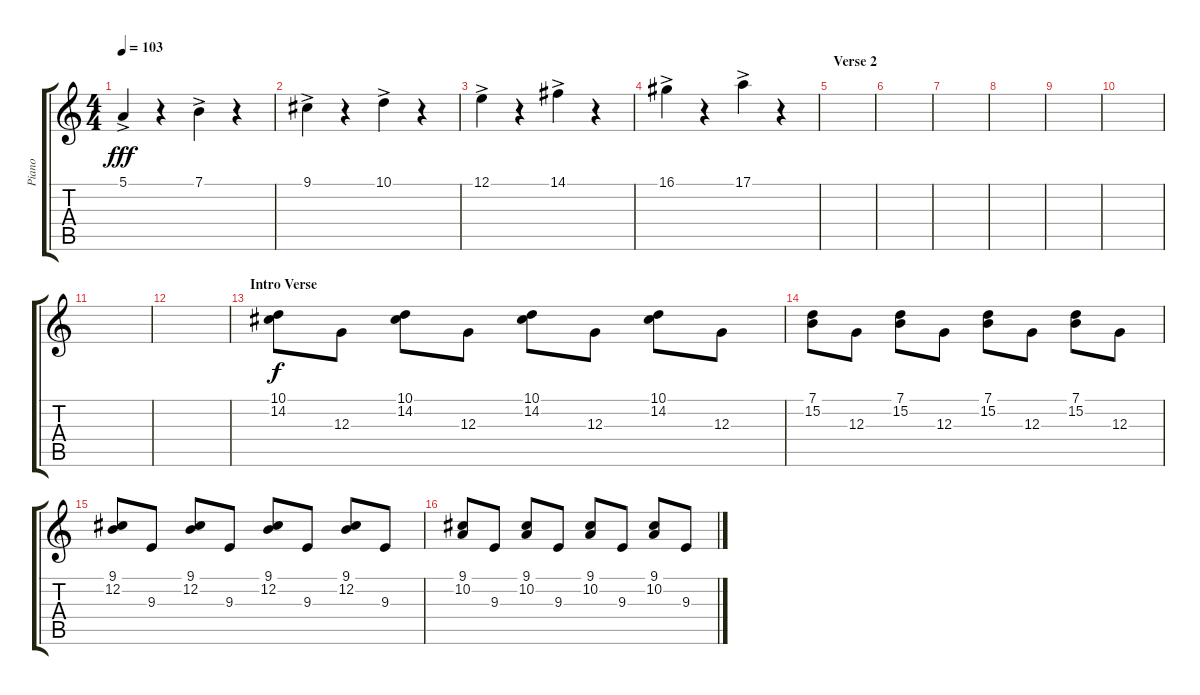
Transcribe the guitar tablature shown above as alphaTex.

\track ("Piano" "Piano") {instrument acousticgrandpiano}
\staff {score tabs}
\tuning (E4 B3 G3 D3 A2 E2) {hide}
\ts (4 4)
\tempo 103
\clef g2
\ks c
5.1{ac}.4{dy fff volume 14} r.4 7.1{ac}.4 r.4 |
9.1{ac}.4{volume 14} r.4 10.1{ac}.4 r.4 |
12.1{ac}.4{volume 14} r.4 14.1{ac}.4 r.4 |
16.1{ac}.4{volume 14} r.4 17.1{ac}.4 r.4 |
\section ("" "Verse 2")
|
|
|
|
|
|
|
|
\section ("" "Intro Verse")
(10.1 14.2).8{dy f volume 11} 12.3.8 (10.1 14.2).8 12.3.8 (10.1 14.2).8 12.3.8 (10.1 14.2).8 12.3.8 |
(7.1 15.2).8 12.3.8 (7.1 15.2).8 12.3.8 (7.1 15.2).8 12.3.8 (7.1 15.2).8 12.3.8 |
(9.1 12.2).8 9.3.8 (9.1 12.2).8 9.3.8 (9.1 12.2).8 9.3.8 (9.1 12.2).8 9.3.8 |
(9.1 10.2).8 9.3.8 (9.1 10.2).8 9.3.8 (9.1 10.2).8 9.3.8 (9.1 10.2).8 9.3.8
